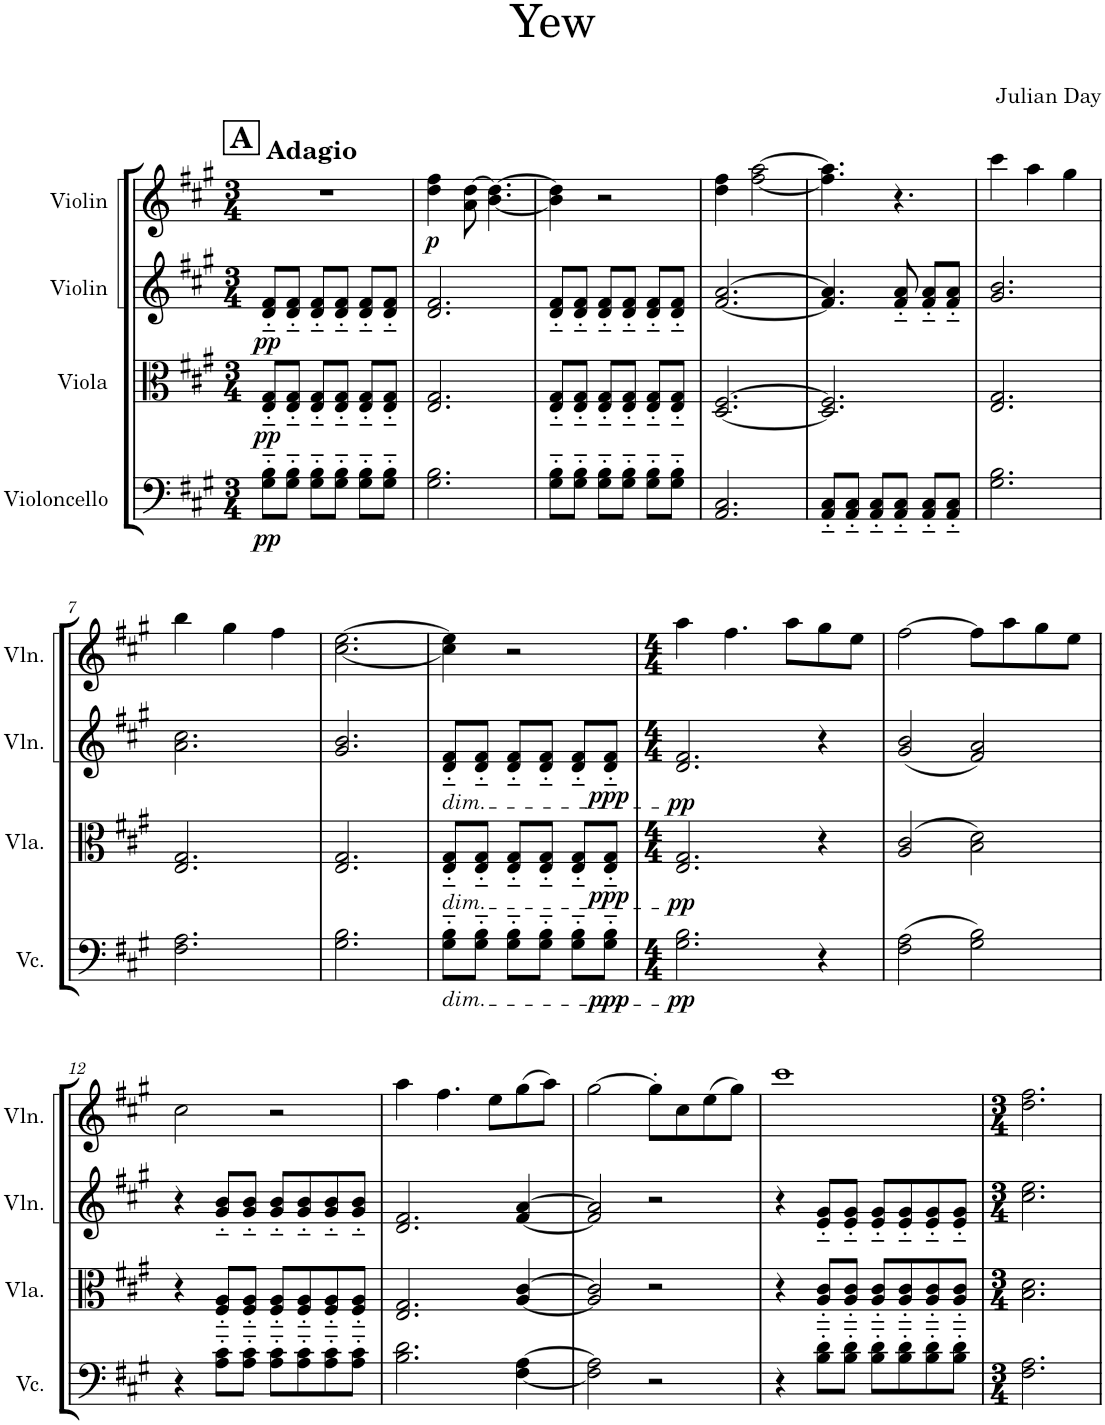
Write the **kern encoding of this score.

**kern	**dynam	**kern	**dynam	**kern	**dynam	**kern	**dynam
*part4	*part4	*part3	*part3	*part2	*part2	*part1	*part1
*staff4	*staff4	*staff3	*staff3	*staff2	*staff2	*staff1	*staff1
*I"Violoncello	*	*I"Viola	*	*I"Violin	*	*I"Violin	*
*I'Vc.	*	*I'Vla.	*	*I'Vln.	*	*I'Vln.	*
*clefF4	*	*clefC3	*	*clefG2	*	*clefG2	*
*k[f#c#g#]	*	*k[f#c#g#]	*	*k[f#c#g#]	*	*k[f#c#g#]	*
*M3/4	*	*M3/4	*	*M3/4	*	*M3/4	*
!!LO:REH:place=s1:a:B:cj:fs=14:t=A
=1	=1	=1	=1	=1	=1	=1	=1
!	!	!	!	!	!	!LO:TX:a:B:t=Adagio	!
!	!LO:DY:b	!	!LO:DY:b	!	!LO:DY:b	!	!
8G#\'~ 8B\'~L	pp	8E/'~ 8G#/'~L	pp	8d/'~ 8f#/'~L	pp	2.r	.
8G#\'~ 8B\'~J	.	8E/'~ 8G#/'~J	.	8d/'~ 8f#/'~J	.	.	.
8G#\'~ 8B\'~L	.	8E/'~ 8G#/'~L	.	8d/'~ 8f#/'~L	.	.	.
8G#\'~ 8B\'~J	.	8E/'~ 8G#/'~J	.	8d/'~ 8f#/'~J	.	.	.
8G#\'~ 8B\'~L	.	8E/'~ 8G#/'~L	.	8d/'~ 8f#/'~L	.	.	.
8G#\'~ 8B\'~J	.	8E/'~ 8G#/'~J	.	8d/'~ 8f#/'~J	.	.	.
=2	=2	=2	=2	=2	=2	=2	=2
!	!	!	!	!	!	!	!LO:DY:b
2.G#\ 2.B\	.	2.E/ 2.G#/	.	2.d/ 2.f#/	.	4dd\ 4ff#\	p
.	.	.	.	.	.	8a\ [8dd\	.
.	.	.	.	.	.	[4.b\ 4.dd\_	.
=3	=3	=3	=3	=3	=3	=3	=3
8G#\'~ 8B\'~L	.	8E/'~ 8G#/'~L	.	8d/'~ 8f#/'~L	.	4b\] 4dd\]	.
8G#\'~ 8B\'~J	.	8E/'~ 8G#/'~J	.	8d/'~ 8f#/'~J	.	.	.
8G#\'~ 8B\'~L	.	8E/'~ 8G#/'~L	.	8d/'~ 8f#/'~L	.	2r	.
8G#\'~ 8B\'~J	.	8E/'~ 8G#/'~J	.	8d/'~ 8f#/'~J	.	.	.
8G#\'~ 8B\'~L	.	8E/'~ 8G#/'~L	.	8d/'~ 8f#/'~L	.	.	.
8G#\'~ 8B\'~J	.	8E/'~ 8G#/'~J	.	8d/'~ 8f#/'~J	.	.	.
=4	=4	=4	=4	=4	=4	=4	=4
2.AA/ 2.C#/	.	[2.D/ [2.F#/	.	[2.f#/ [2.a/	.	4dd\ 4ff#\	.
.	.	.	.	.	.	[2ff#\ [2aa\	.
=5	=5	=5	=5	=5	=5	=5	=5
8AA/'~ 8C#/'~L	.	2.D/] 2.F#/]	.	4.f#/] 4.a/]	.	4.ff#\] 4.aa\]	.
8AA/'~ 8C#/'~J	.	.	.	.	.	.	.
8AA/'~ 8C#/'~L	.	.	.	.	.	.	.
8AA/'~ 8C#/'~J	.	.	.	8f#/'~ 8a/'~	.	4.r	.
8AA/'~ 8C#/'~L	.	.	.	8f#/'~ 8a/'~L	.	.	.
8AA/'~ 8C#/'~J	.	.	.	8f#/'~ 8a/'~J	.	.	.
=6	=6	=6	=6	=6	=6	=6	=6
2.G#\ 2.B\	.	2.E/ 2.G#/	.	2.g#/ 2.b/	.	4ccc#\	.
.	.	.	.	.	.	4aa\	.
.	.	.	.	.	.	4gg#\	.
!!LO:LB:g=z
=7	=7	=7	=7	=7	=7	=7	=7
2.F#\ 2.A\	.	2.E/ 2.G#/	.	2.a\ 2.cc#\	.	4bb\	.
.	.	.	.	.	.	4gg#\	.
.	.	.	.	.	.	4ff#\	.
=8	=8	=8	=8	=8	=8	=8	=8
2.G#\ 2.B\	.	2.E/ 2.G#/	.	2.g#/ 2.b/	.	[2.cc#\ [2.ee\	.
=9	=9	=9	=9	=9	=9	=9	=9
!	!	!	!	!LO:TX:b:i:t=dim.	!	!	!
!	!	!LO:TX:b:i:t=dim.	!	!	!	!	!
!LO:TX:b:i:t=dim.	!	!	!	!	!	!	!
8G#\'~ 8B\'~L	.	8E/'~ 8G#/'~L	.	8d/'~ 8f#/'~L	.	4cc#\] 4ee\]	.
8G#\'~ 8B\'~J	.	8E/'~ 8G#/'~J	.	8d/'~ 8f#/'~J	.	.	.
8G#\'~ 8B\'~L	.	8E/'~ 8G#/'~L	.	8d/'~ 8f#/'~L	.	2r	.
8G#\'~ 8B\'~J	.	8E/'~ 8G#/'~J	.	8d/'~ 8f#/'~J	.	.	.
8G#\'~ 8B\'~L	.	8E/'~ 8G#/'~L	.	8d/'~ 8f#/'~L	.	.	.
!	!LO:DY:b	!	!LO:DY:b	!	!LO:DY:b	!	!
8G#\'~ 8B\'~J	ppp	8E/'~ 8G#/'~J	ppp	8d/'~ 8f#/'~J	ppp	.	.
=10	=10	=10	=10	=10	=10	=10	=10
*M4/4	*	*M4/4	*	*M4/4	*	*M4/4	*
!	!LO:DY:b	!	!LO:DY:b	!	!LO:DY:b	!	!
2.G#\ 2.B\	pp	2.E/ 2.G#/	pp	2.d/ 2.f#/	pp	4aa\	.
.	.	.	.	.	.	4.ff#\	.
.	.	.	.	.	.	8aa\L	.
4r	.	4r	.	4r	.	8gg#\	.
.	.	.	.	.	.	8ee\J	.
=11	=11	=11	=11	=11	=11	=11	=11
(2F#\ 2A\	.	(2A/ 2c#/	.	(2g#/ 2b/	.	[2ff#\	.
2G#\ 2B\)	.	2B\ 2d\)	.	2f#/ 2a/)	.	8ff#\L]	.
.	.	.	.	.	.	8aa\	.
.	.	.	.	.	.	8gg#\	.
.	.	.	.	.	.	8ee\J	.
!!LO:LB:g=z
=12	=12	=12	=12	=12	=12	=12	=12
4r	.	4r	.	4r	.	2cc#\	.
8A\ 8c#\L	.	8F#/ 8A/L	.	8g#/ 8b/L	.	.	.
8A\ 8c#\J	.	8F#/ 8A/J	.	8g#/ 8b/J	.	.	.
8A\ 8c#\L	.	8F#/ 8A/L	.	8g#/ 8b/L	.	2r	.
8A\ 8c#\	.	8F#/ 8A/	.	8g#/ 8b/	.	.	.
8A\ 8c#\	.	8F#/ 8A/	.	8g#/ 8b/	.	.	.
8A\ 8c#\J	.	8F#/ 8A/J	.	8g#/ 8b/J	.	.	.
=13	=13	=13	=13	=13	=13	=13	=13
2.B\ 2.d\	.	2.E/ 2.G#/	.	2.d/ 2.f#/	.	4aa\	.
.	.	.	.	.	.	4.ff#\	.
.	.	.	.	.	.	8ee\L	.
[4F#\ [4A\	.	[4A/ [4c#/	.	[4f#/ [4a/	.	(8gg#\	.
.	.	.	.	.	.	8aa\J)	.
=14	=14	=14	=14	=14	=14	=14	=14
2F#\] 2A\]	.	2A/] 2c#/]	.	2f#/] 2a/]	.	[2gg#\	.
2r	.	2r	.	2r	.	8gg#'\L]	.
.	.	.	.	.	.	8cc#\	.
.	.	.	.	.	.	(8ee\	.
.	.	.	.	.	.	8gg#\J)	.
=15	=15	=15	=15	=15	=15	=15	=15
4r	.	4r	.	4r	.	1ccc#	.
8B\'~ 8d\'~L	.	8A/'~ 8c#/'~L	.	8e/'~ 8g#/'~L	.	.	.
8B\'~ 8d\'~J	.	8A/'~ 8c#/'~J	.	8e/'~ 8g#/'~J	.	.	.
8B\'~ 8d\'~L	.	8A/'~ 8c#/'~L	.	8e/'~ 8g#/'~L	.	.	.
8B\'~ 8d\'~	.	8A/'~ 8c#/'~	.	8e/'~ 8g#/'~	.	.	.
8B\'~ 8d\'~	.	8A/'~ 8c#/'~	.	8e/'~ 8g#/'~	.	.	.
8B\'~ 8d\'~J	.	8A/'~ 8c#/'~J	.	8e/'~ 8g#/'~J	.	.	.
=16	=16	=16	=16	=16	=16	=16	=16
*M3/4	*	*M3/4	*	*M3/4	*	*M3/4	*
2.F#\ 2.A\	.	2.B\ 2.d\	.	2.cc#\ 2.ee\	.	2.dd\ 2.ff#\	.
=	=	=	=	=	=	=	=
*-	*-	*-	*-	*-	*-	*-	*-
